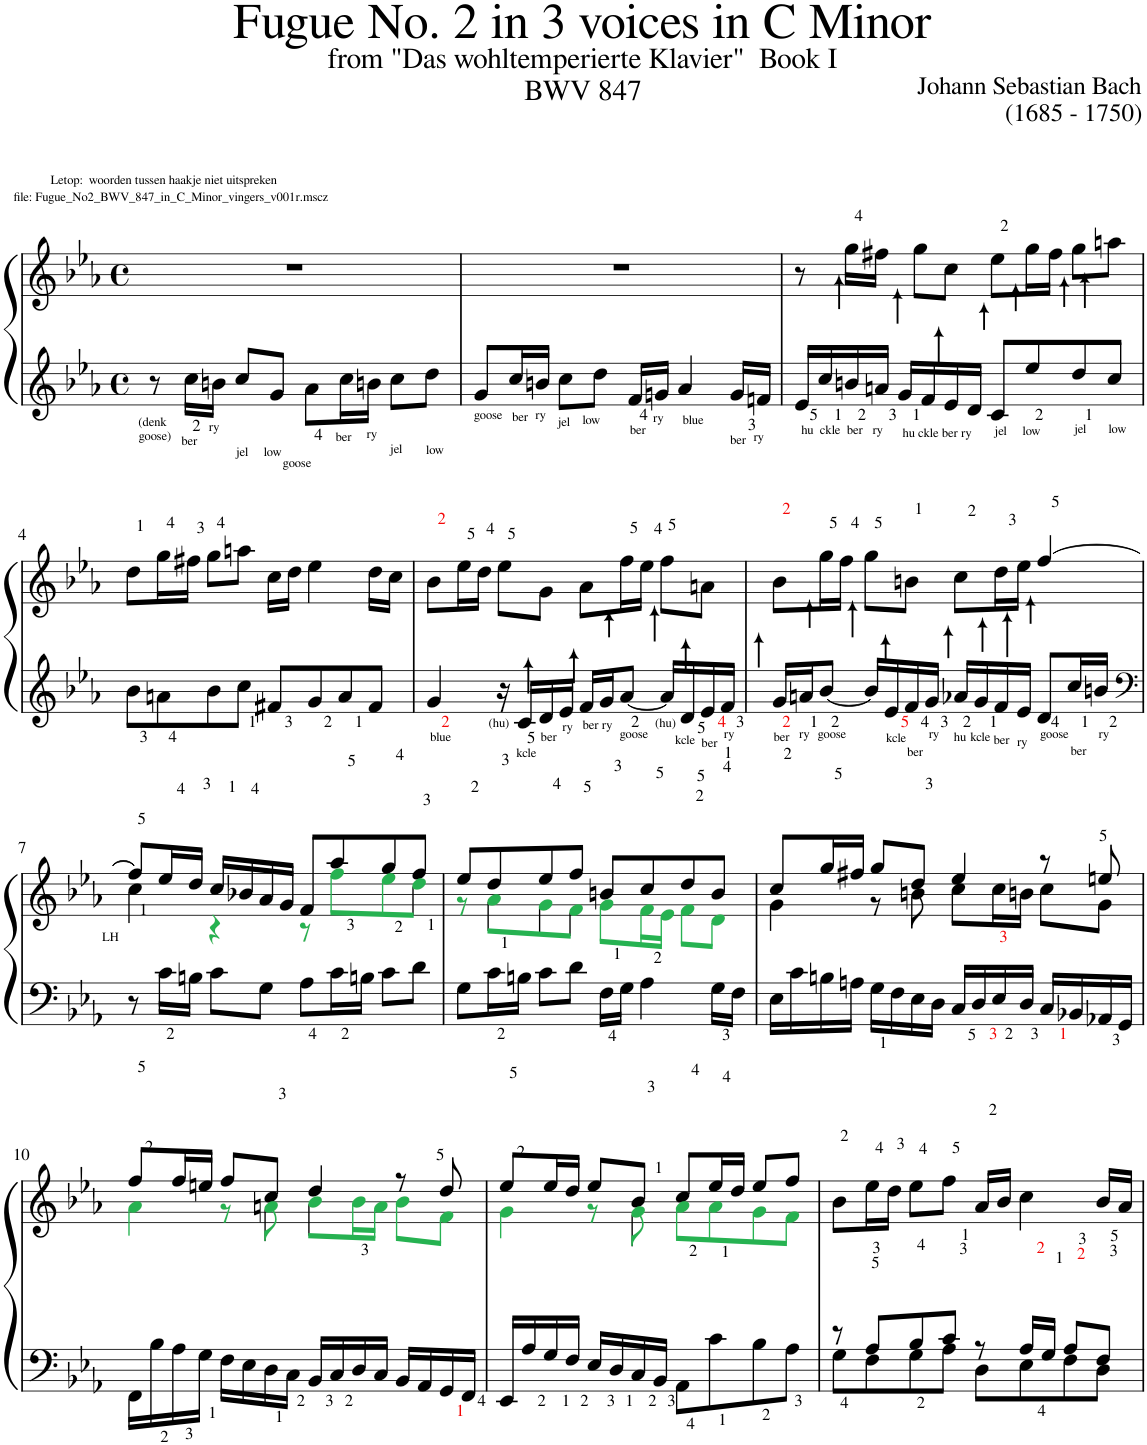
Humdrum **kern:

**kern	**kern
*part1	*part1
*staff2	*staff1
*I"Piano	*
*I'Pno.	*
*clefG2	*clefG2
*k[b-e-a-]	*k[b-e-a-]
*M4/4	*M4/4
*met(c)	*met(c)
=1	=1
!	!LO:TX:a:t=file&colon; Fugue_No2_BWV_847_in_C_Minor_vingers_v001r.mscz
!	!LO:TX:a:t=Letop&colon;  woorden tussen haakje niet uitspreken
!LO:TX:b:t=(denk	!
!LO:TX:b:t=goose)	!
8r	1r
!LO:TX:b:t=ber	!
16cc\LL	.
!LO:TX:b:t=ry	!
16bn\JJ	.
!LO:TX:b:t=jel	!
8cc/L	.
!LO:TX:b:t=low	!
8g/J	.
!LO:TX:b:t=goose	!
8a-\L	.
!LO:TX:b:t=ber	!
16cc\L	.
!LO:TX:b:t=ry	!
16bn\JJ	.
!LO:TX:b:t=jel	!
8cc\L	.
!LO:TX:b:t=low	!
8dd\J	.
=2	=2
!LO:TX:b:t=goose	!
8g/L	1r
!LO:TX:b:t=ber	!
16cc/L	.
!LO:TX:b:t=ry	!
16bn/JJ	.
!LO:TX:b:t=jel	!
8cc\L	.
!LO:TX:b:t=low	!
8dd\J	.
!LO:TX:b:t=ber	!
16f/LL	.
!LO:TX:b:t=ry	!
16gn/JJ	.
!LO:TX:b:t=blue	!
4a-/	.
!LO:TX:b:t=ber	!
16g/LL	.
!LO:TX:b:t=ry	!
16fn/JJ	.
=3	=3
!LO:TX:b:t=hu  ckle  ber   ry	!
16e-/LL	8r
16cc/	.
16bn/	16gg\LL
16an/JJ	16ff#X\JJ
!LO:TX:b:t=hu ckle ber ry	!
16g/LL	8gg\L
16f/	.
16e-/	8cc\J
16d/JJ	.
!LO:TX:b:t=jel     low	!
8c/L	8ee-\L
8ee-/	16gg\L
.	16ff#\JJ
!LO:TX:b:t=jel       low	!
8dd/	8gg\L
8cc/J	8aan\J
!!LO:LB:g=z
=4	=4
8b-\L	8dd\L
8an\	16gg\L
.	16ff#X\JJ
8b-\	8gg\L
8cc\J	8aan\J
8f#X/L	16cc\LL
.	16dd\JJ
8g/	4ee-\
8a/	.
8f#/J	16dd\LL
.	16cc\JJ
=5	=5
!LO:TX:b:t=blue	!
4g/	8b-\L
.	16ee-\L
.	16dd\JJ
!LO:TX:b:t=(hu)	!
16r	8ee-\L
!LO:TX:b:t=kcle	!
16c/LL	.
!LO:TX:b:t=ber	!
16d/	8g\J
!LO:TX:b:t=ry	!
16e-/JJ	.
!LO:TX:b:t=ber ry	!
16f/LL	8a-\L
16g/J	.
!LO:TX:b:t=goose	!
[8a-/J	16ff\L
.	16ee-\JJ
!LO:TX:b:t=(hu)	!
16a-/LL]	8ff\L
!LO:TX:b:t=kcle	!
16d/	.
!LO:TX:b:t=ber	!
16e-/	8an\J
!LO:TX:b:t=ry	!
16f/JJ	.
=6	=6
!LO:TX:b:t=ber	!
16g/LL	8b-\L
!LO:TX:b:t=ry	!
16an/J	.
!LO:TX:b:t=goose	!
[8b-/J	16gg\L
.	16ff\JJ
16b-/LL]	8gg\L
!LO:TX:b:t=kcle	!
16e-/	.
!LO:TX:b:t=ber	!
16f/	8bn\J
!LO:TX:b:t=ry	!
16g/JJ	.
!LO:TX:b:t=hu	!
16a-X/LL	8cc\L
!LO:TX:b:t=kcle	!
16g/	.
!LO:TX:b:t=ber	!
16f/	16dd\L
!LO:TX:b:t=ry	!
16e-/JJ	16ee-\JJ
!LO:TX:b:t=goose	!
8d/L	[4ff/
!LO:TX:b:t=ber	!
16cc/L	.
!LO:TX:b:t=ry	!
16bn/JJ	.
!!LO:LB:g=z
=7	=7
*clefF4	*
*	*^
!	!LO:TX:b:t=LH	!
8r	8ff/L]	4cc<\
16c\LL	16ee-/L	.
16Bn\JJ	16dd/JJ	.
8c\L	16cc/LL	4r
.	16b-X/	.
8G\J	16a-/	.
.	16g/JJ	.
8A-\L	8f/L	8r
16c\L	8aa-/	8ffi\L
16Bn\JJ	.	.
8c\L	8gg/	8ee-i\
8d\J	8ff/J	8ddi\J
=8	=8	=8
8G\L	8ee-/L	8r
16c\L	8dd/	8a-i\L
16Bn\JJ	.	.
8c\L	8ee-/	8gi\
8d\J	8ff/J	8fi\J
16F\LL	8bn/L	8gi\L
16G\JJ	.	.
4A-\	8cc/	16fi\L
.	.	16e-i\JJ
.	8dd/	8fi\L
16G\LL	8b/J	8di\J
16F\JJ	.	.
=9	=9	=9
16E-\LL	8cc/L	4g\
16c\	.	.
16Bn\	16gg/L	.
16An\JJ	16ff#X/JJ	.
16G\LL	8gg/L	8r
16F\	.	.
16E-\	8dd/J	8bn\
16D\JJ	.	.
16C/LL	4ee-/	8cc\L
16D/	.	.
16E-/	.	16cc\L
16D/JJ	.	16bn\JJ
16C/LL	8r	8cc\L
16BB-X/	.	.
16AA-X/	8een/	8g\J
16GG/JJ	.	.
!!LO:LB:g=z	!!
=10	=10	=10
16FF\LL	8ff/L	4a-i\
16B-\	.	.
16A-\	16ff/L	.
16G\JJ	16een/JJ	.
16F\LL	8ff/L	8r
16E-\	.	.
16D\	8cc/J	8ani\
16C\JJ	.	.
16BB-/LL	4dd/	8b-i\L
16C/	.	.
16D/	.	16b-i\L
16C/JJ	.	16ai\JJ
16BB-/LL	8r	8b-i\L
16AA-/	.	.
16GG/	8dd/	8fi\J
16FF/JJ	.	.
=11	=11	=11
16EE-/LL	8ee-/L	4gi\
16A-/	.	.
16G/	16ee-/L	.
16F/JJ	16dd/JJ	.
16E-/LL	8ee-/L	8r
16D/	.	.
16C/	8b-/J	8gi\
16BB-/JJ	.	.
8AA-\L	8cc/L	8a-i\L
8c\	16ee-/L	8a-i\
.	16dd/JJ	.
8B-\	8ee-/L	8gi\
8A-\J	8ff/J	8fi\J
*	*v	*v
=12	=12
*^	*
8r	8G\L	8b-\L
8A-/L	8F\	16ee-\L
.	.	16dd\JJ
8B-/	8G\	8ee-\L
8c/J	8A-\J	8ff\J
8r	8D\L	16a-/LL
.	.	16b-/JJ
16A-/LL	8E-\	4cc\
16G/JJ	.	.
8A-/L	8F\	.
8F/J	8D\J	16b-/LL
.	.	16a-/JJ
*v	*v	*
=	=
*-	*-
